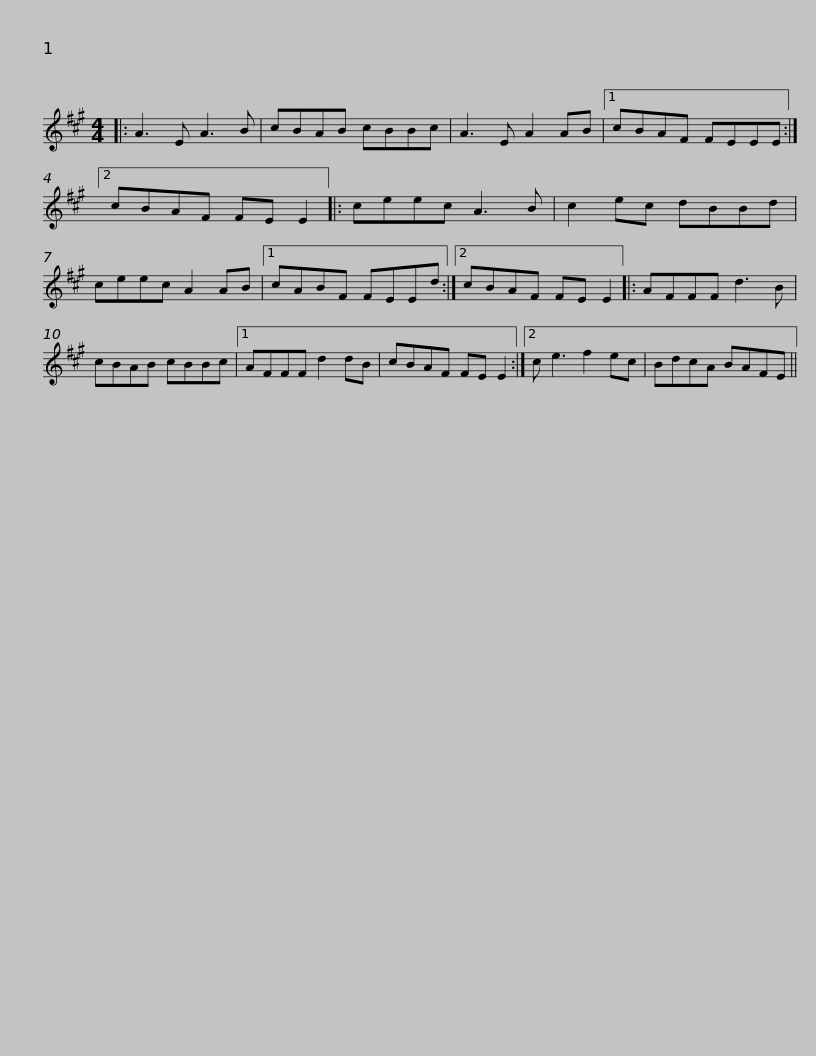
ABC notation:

X:1
L:1/8
M:4/4
I:linebreak $
K:A
V:1 treble
V:1
|: A3 E A3 B | cBAB cBBc | A3 E A2 AB |1 cBAF FEEE :|2 cBAF FE E2 |:$ %5
 ceec A3 B | c2 ec dBBd | ceec A2 AB |1 cABF FEEd :|2 cBAF FE E2 |: %10
 AFFF d3 B |$ cBAB cBBc |1 AFFF d2 dB | cBAF FE E2 :|2 c e3 f2 ec | %15
 BdcA BAFE || %16
